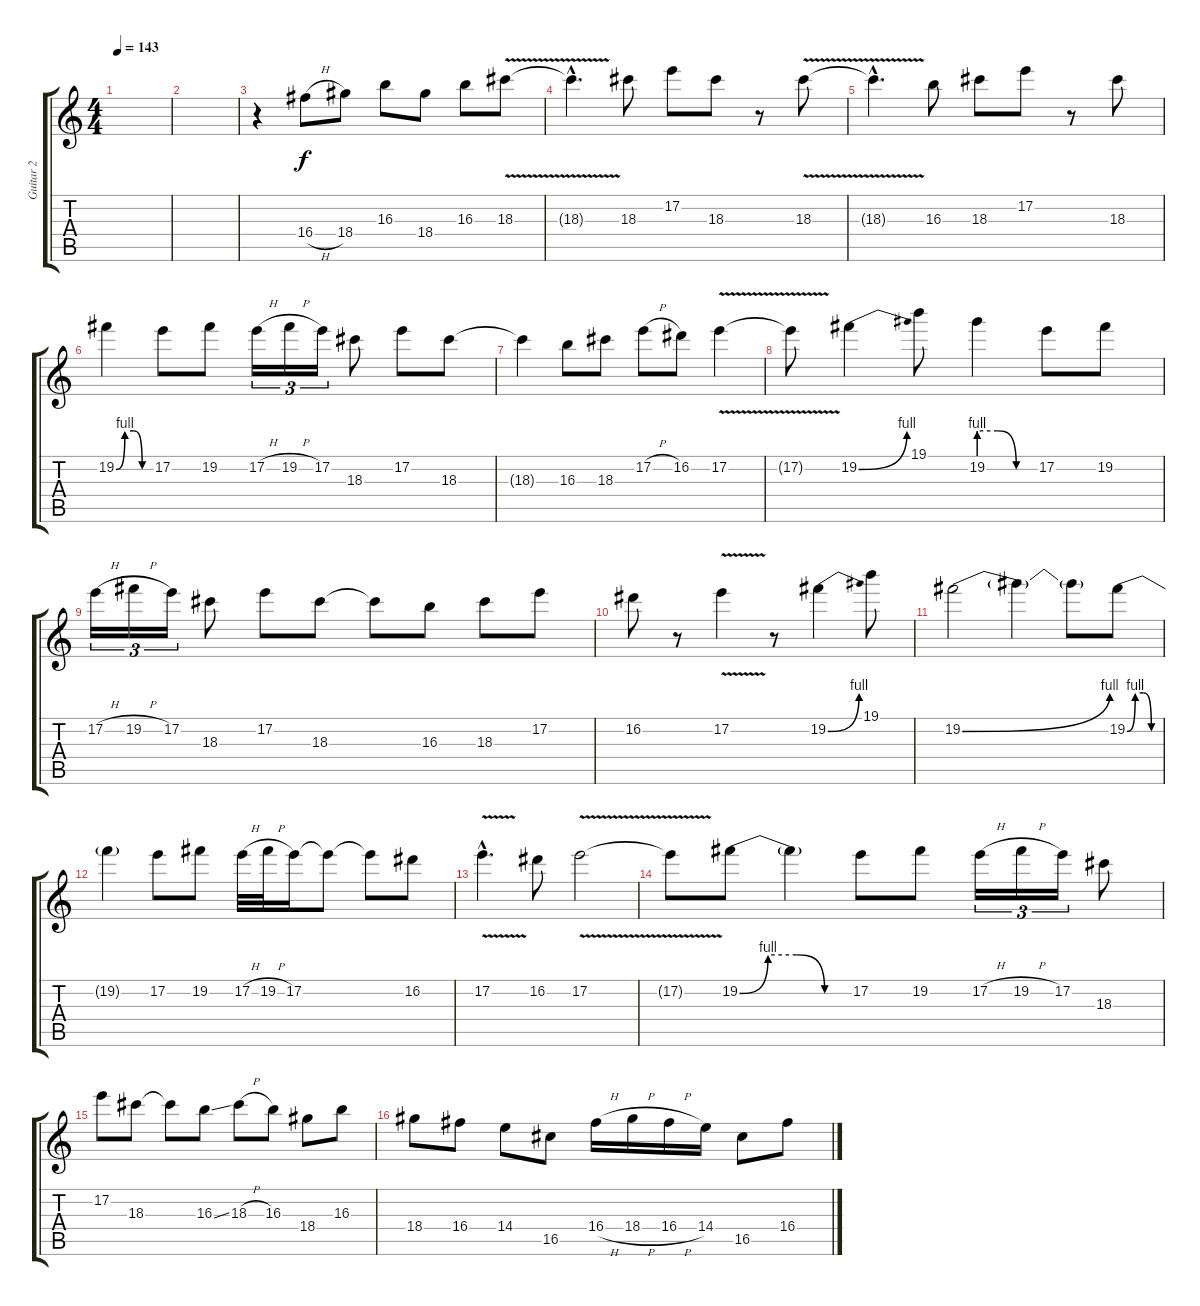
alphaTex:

\track ("Guitar 2" "Guitar 2") {instrument overdrivenguitar}
\staff {score tabs}
\tuning (E4 B3 G3 D3 A2 E2) {hide}
\ts (4 4)
\tempo 143
\clef g2
\ks c
|
|
r.4 16.4{h}.8 18.4.8 16.3.8 18.4.8 16.3.8 18.3{v}.8 |
18.3{hac t}.4{d} 18.3.8 17.2.8 18.3.8 r.8 18.3{v}.8 |
18.3{hac t}.4{d} 16.3.8 18.3.8 17.2.8 r.8 18.3.8 |
19.2{be (custom 0 0 15 4 30 4 45 0 60 0)}.4 17.2.8 19.2.8 17.2{h}.16{tu (3 2)} 19.2{h}.16{tu (3 2)} 17.2.16{tu (3 2)} 18.3.8 17.2.8 18.3.8 |
18.3{t}.4 16.3.8 18.3.8 17.2{h}.8 16.2.8 17.2{v}.4 |
17.2{t}.8 19.2{be (bend 0 0 60 4)}.4 19.1.8 19.2{be (custom 0 4 20 4 40 0 60 0)}.4 17.2.8 19.2.8 |
17.2{h}.16{tu (3 2)} 19.2{h}.16{tu (3 2)} 17.2.16{tu (3 2)} 18.3.8 17.2.8 18.3.8 18.3{t}.8 16.3.8 18.3.8 17.2.8 |
16.2.8 r.8 17.2{v}.4 r.8 19.2{be (bend 0 0 60 4)}.4 19.1.8 |
19.2{be (bend 0 0 60 4)}.2 19.2{t}.4 19.2{t}.8 19.2{be (custom 0 0 15 4 30 4 45 0 60 0)}.8 |
19.2{t}.4 17.2.8 19.2.8 17.2{h}.32 19.2{h}.32 17.2.16 17.2{t}.8 17.2{t}.8 16.2.8 |
17.2{v hac}.4{d} 16.2.8 17.2{v}.2 |
17.2{t}.8 19.2{be (custom 0 0 15 4 30 4 45 0 60 0)}.8 19.2{t}.4 17.2.8 19.2.8 17.2{h}.16{tu (3 2)} 19.2{h}.16{tu (3 2)} 17.2.16{tu (3 2)} 18.3.8 |
17.2.8 18.3.8 18.3{t}.8 16.3{ss}.8 18.3{h}.8 16.3.8 18.4.8 16.3.8 |
18.4.8 16.4.8 14.4.8 16.5.8 16.4{h}.16 18.4{h}.16 16.4{h}.16 14.4.16 16.5.8 16.4.8
